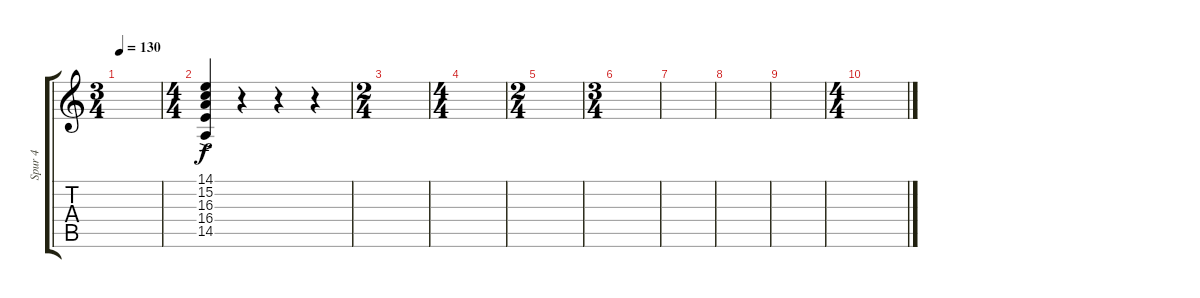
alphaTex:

\track ("Spur 4" "Spur 4") {instrument trumpet}
\staff {score tabs}
\tuning (D4 A3 F3 C3 G2 D2) {hide}
\ts (3 4)
\tempo 130
\clef g2
\ks c
|
\ts (4 4)
(14.1 15.2 16.3 16.4{ac} 14.5).4 r.4 r.4 r.4 |
\ts (2 4)
|
\ts (4 4)
|
\ts (2 4)
|
\ts (3 4)
|
|
|
|
\ts (4 4)
